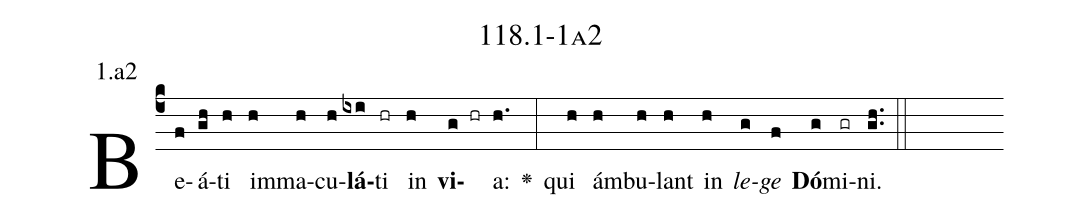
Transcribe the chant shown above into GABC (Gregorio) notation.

name: 118.1-1a2;
annotation: 1.a2;
%%
(c4)Be(f)á(gh)ti(h) im(h)ma(h)cu(h)<b>lá</b>(ixi)ti(hr) in(h) <b>vi</b>(g hr)a:(h.) <v>\greheightstar</v>(:) qui(h) ám(h)bu(h)lant(h) in(h) <i>le</i>(g)<i>ge</i>(f) <b>Dó</b>(g)mi(gr)ni.(gh..) (::)


%E(h) u(h) o(g) u(f) a(g) e.(gh..) (::)
